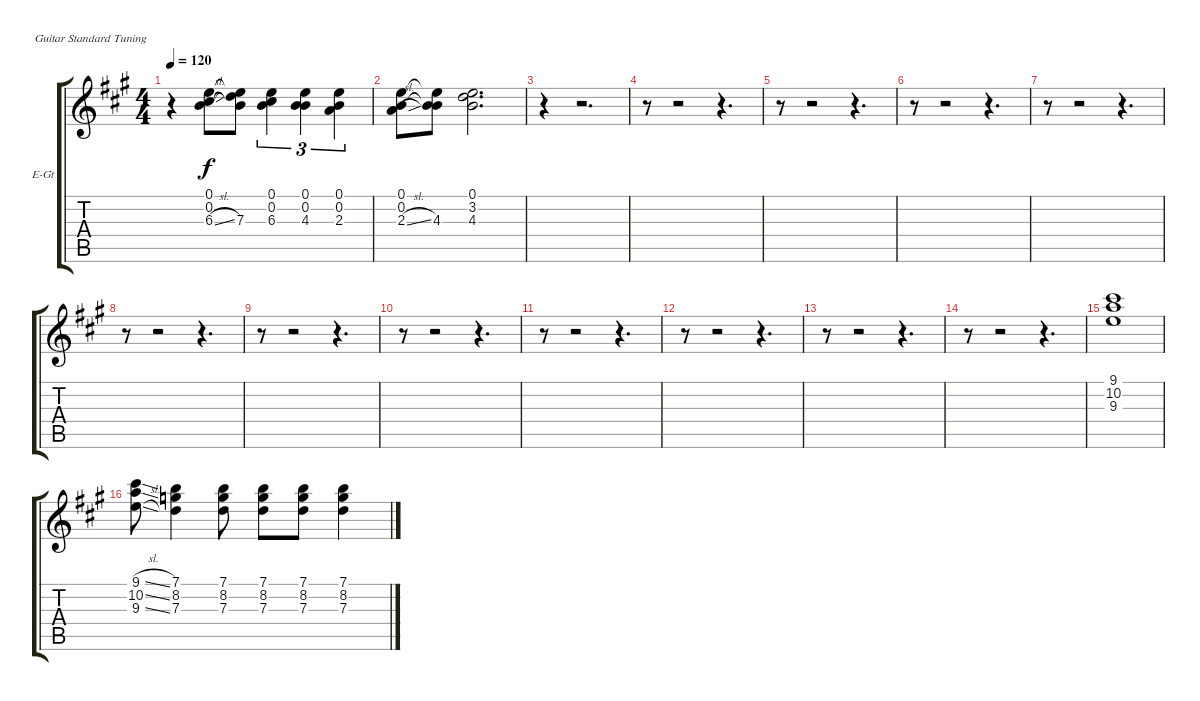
\bracketExtendMode groupsimilarinstruments
\firstSystemTrackNameOrientation horizontal
\otherSystemsTrackNameOrientation horizontal
\track ("Guitar George" "E-Gt") {instrument electricguitarjazz}
\staff {score tabs}
\tuning (E4 B3 G3 D3 A2 E2)
\ts (4 4)
\tempo 120
\clef g2
\ks a
r.4{dy f instrument electricguitarjazz} (0.1 0.2 6.3{sl}).8 (0.1{t} 0.2{t} 7.3).8 (0.1 0.2 6.3).4{tu (3 2)} (0.1 0.2 4.3).4{tu (3 2)} (0.1 0.2 2.3).4{tu (3 2)} |
(0.1 0.2 2.3{sl}).8 (0.1{t} 0.2{t} 4.3).8 (0.1 3.2 4.3).2{d} |
r.4 r.2{d} |
r.8 r.2 r.4{d} |
r.8 r.2 r.4{d} |
r.8 r.2 r.4{d} |
r.8 r.2 r.4{d} |
r.8 r.2 r.4{d} |
r.8 r.2 r.4{d} |
r.8 r.2 r.4{d} |
r.8 r.2 r.4{d} |
r.8 r.2 r.4{d} |
r.8 r.2 r.4{d} |
r.8 r.2 r.4{d} |
(9.1 10.2 9.3).1 |
(9.1{sl} 10.2{sl} 9.3{sl}).8 (7.1 8.2 7.3).4 (8.2 7.1 7.3).8 (8.2 7.3 7.1).8 (7.1 8.2 7.3).8 (8.2 7.3 7.1).4
